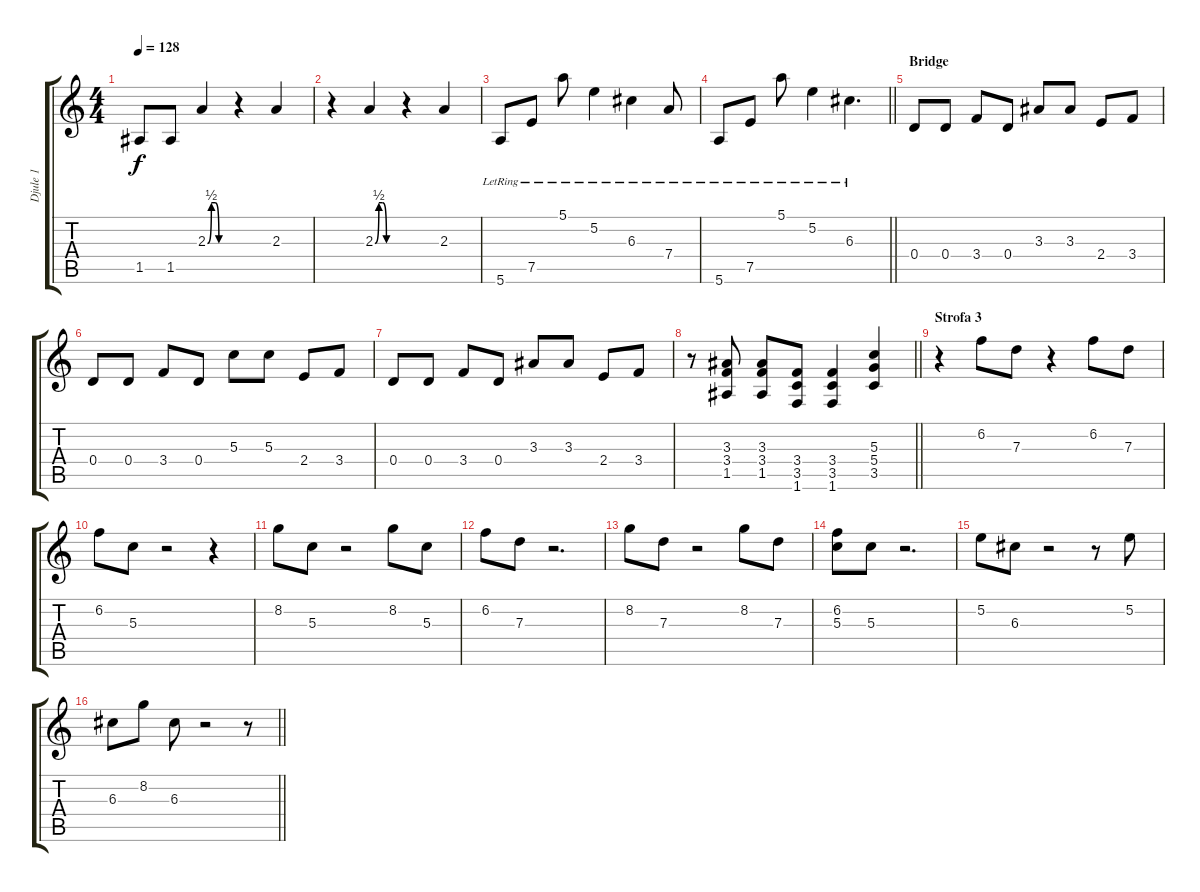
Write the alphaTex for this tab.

\track ("Djule 1" "Djule 1") {instrument overdrivenguitar}
\staff {score tabs}
\tuning (E4 B3 G3 D3 A2 E2) {hide}
\ts (4 4)
\tempo 128
\clef g2
\ks c
1.5.8{dy f} 1.5.8 2.3{be (custom 0 0 10 2 20 2 30 0 60 0)}.4 r.4 2.3.4 |
r.4 2.3{be (custom 0 0 10 2 20 2 30 0 60 0)}.4 r.4 2.3.4 |
5.6{lr}.8 7.5{lr}.8 5.1{lr}.8 5.2{lr}.4 6.3{lr}.4 7.4{lr}.8 |
\barLineRight lightlight
5.6{lr}.8 7.5{lr}.8 5.1{lr}.8 5.2{lr}.4 6.3{lr}.4{d} |
\section ("" "Bridge")
0.4.8 0.4.8 3.4.8 0.4.8 3.3.8 3.3.8 2.4.8 3.4.8 |
0.4.8 0.4.8 3.4.8 0.4.8 5.3.8 5.3.8 2.4.8 3.4.8 |
0.4.8 0.4.8 3.4.8 0.4.8 3.3.8 3.3.8 2.4.8 3.4.8 |
\barLineRight lightlight
r.8{instrument distortionguitar} (3.3 3.4 1.5).8 (3.3 3.4 1.5).8 (3.4 3.5 1.6).8 (3.4 3.5 1.6).4 (5.3 5.4 3.5).4 |
\section ("" "Strofa 3")
r.4 6.2.8 7.3.8 r.4 6.2.8 7.3.8 |
6.2.8 5.3.8 r.2 r.4 |
8.2.8 5.3.8 r.2 8.2.8 5.3.8 |
6.2.8 7.3.8 r.2{d} |
8.2.8 7.3.8 r.2 8.2.8 7.3.8 |
(6.2 5.3).8 5.3.8 r.2{d} |
5.2.8 6.3.8 r.2 r.8 5.2.8 |
\barLineRight lightlight
6.3.8 8.2.8 6.3.8 r.2 r.8
